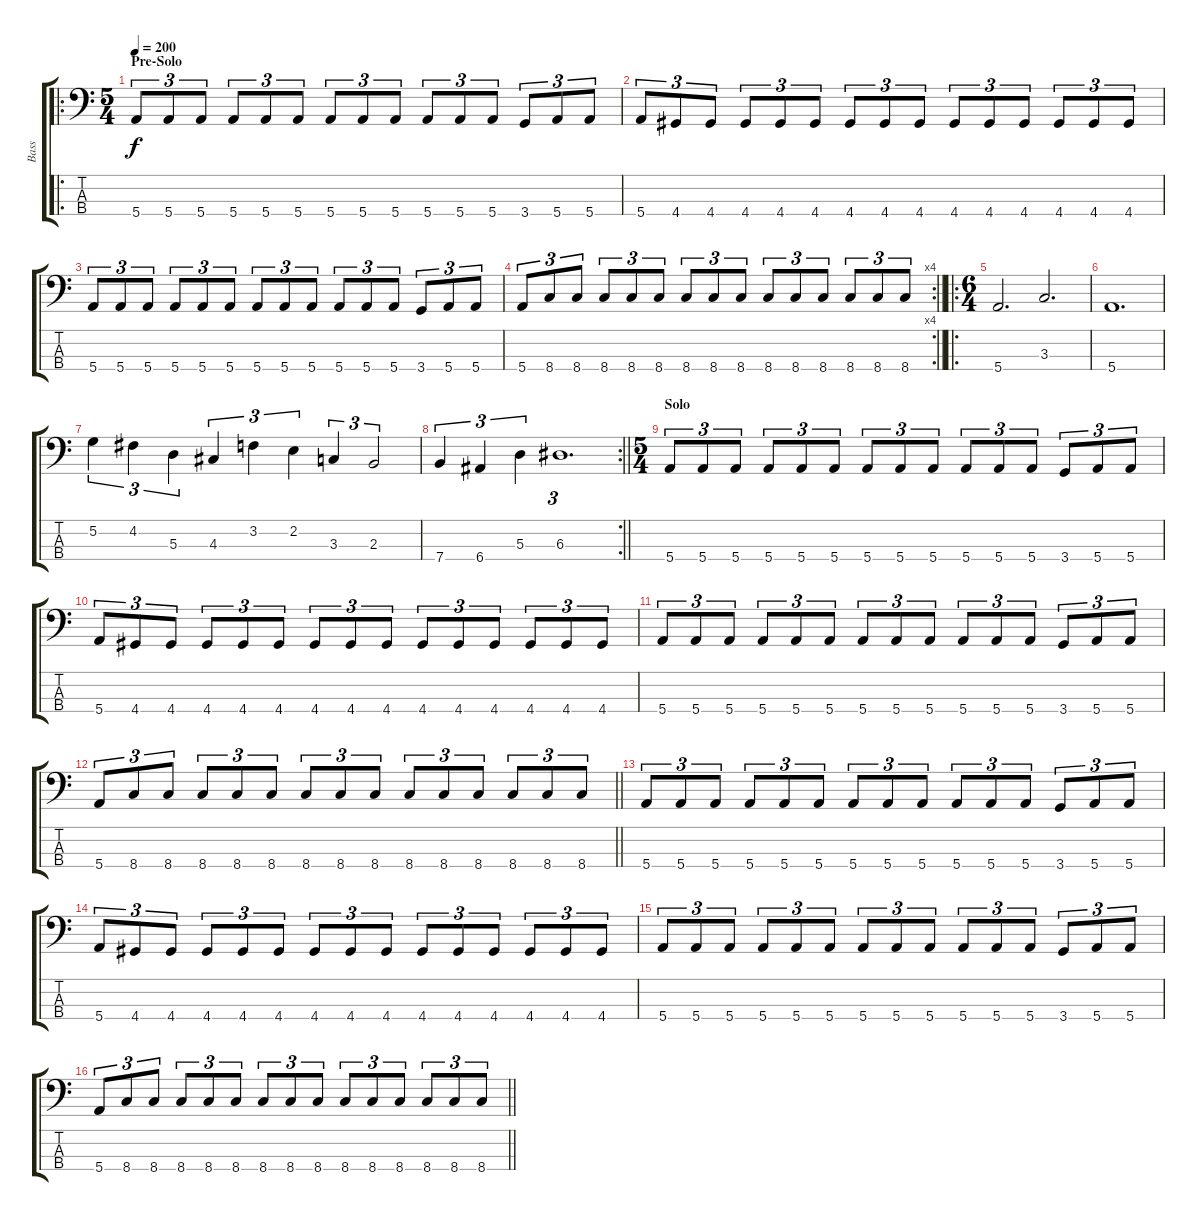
\track ("Bass" "Bass") {instrument electricbassfinger}
\staff {score tabs}
\tuning (G2 D2 A1 E1) {hide}
\ro
\ts (5 4)
\section ("" "Pre-Solo")
\tempo 200
\clef f4
\ks c
5.4.8{tu (3 2) dy f} 5.4.8{tu (3 2)} 5.4.8{tu (3 2)} 5.4.8{tu (3 2)} 5.4.8{tu (3 2)} 5.4.8{tu (3 2)} 5.4.8{tu (3 2)} 5.4.8{tu (3 2)} 5.4.8{tu (3 2)} 5.4.8{tu (3 2)} 5.4.8{tu (3 2)} 5.4.8{tu (3 2)} 3.4.8{tu (3 2)} 5.4.8{tu (3 2)} 5.4.8{tu (3 2)} |
5.4.8{tu (3 2)} 4.4.8{tu (3 2)} 4.4.8{tu (3 2)} 4.4.8{tu (3 2)} 4.4.8{tu (3 2)} 4.4.8{tu (3 2)} 4.4.8{tu (3 2)} 4.4.8{tu (3 2)} 4.4.8{tu (3 2)} 4.4.8{tu (3 2)} 4.4.8{tu (3 2)} 4.4.8{tu (3 2)} 4.4.8{tu (3 2)} 4.4.8{tu (3 2)} 4.4.8{tu (3 2)} |
5.4.8{tu (3 2)} 5.4.8{tu (3 2)} 5.4.8{tu (3 2)} 5.4.8{tu (3 2)} 5.4.8{tu (3 2)} 5.4.8{tu (3 2)} 5.4.8{tu (3 2)} 5.4.8{tu (3 2)} 5.4.8{tu (3 2)} 5.4.8{tu (3 2)} 5.4.8{tu (3 2)} 5.4.8{tu (3 2)} 3.4.8{tu (3 2)} 5.4.8{tu (3 2)} 5.4.8{tu (3 2)} |
\rc 4
\barLineRight lightlight
5.4.8{tu (3 2)} 8.4.8{tu (3 2)} 8.4.8{tu (3 2)} 8.4.8{tu (3 2)} 8.4.8{tu (3 2)} 8.4.8{tu (3 2)} 8.4.8{tu (3 2)} 8.4.8{tu (3 2)} 8.4.8{tu (3 2)} 8.4.8{tu (3 2)} 8.4.8{tu (3 2)} 8.4.8{tu (3 2)} 8.4.8{tu (3 2)} 8.4.8{tu (3 2)} 8.4.8{tu (3 2)} |
\ro
\ts (6 4)
5.4.2{d} 3.3.2{d} |
5.4.1{d} |
5.2.4{tu (3 2)} 4.2.4{tu (3 2)} 5.3.4{tu (3 2)} 4.3.4{tu (3 2)} 3.2.4{tu (3 2)} 2.2.4{tu (3 2)} 3.3.4{tu (3 2)} 2.3.2{tu (3 2)} |
\rc 2
\barLineRight lightlight
7.4.4{tu (3 2)} 6.4.4{tu (3 2)} 5.3.4{tu (3 2)} 6.3.1{d tu (3 2)} |
\ts (5 4)
\section ("" "Solo")
5.4.8{tu (3 2)} 5.4.8{tu (3 2)} 5.4.8{tu (3 2)} 5.4.8{tu (3 2)} 5.4.8{tu (3 2)} 5.4.8{tu (3 2)} 5.4.8{tu (3 2)} 5.4.8{tu (3 2)} 5.4.8{tu (3 2)} 5.4.8{tu (3 2)} 5.4.8{tu (3 2)} 5.4.8{tu (3 2)} 3.4.8{tu (3 2)} 5.4.8{tu (3 2)} 5.4.8{tu (3 2)} |
5.4.8{tu (3 2)} 4.4.8{tu (3 2)} 4.4.8{tu (3 2)} 4.4.8{tu (3 2)} 4.4.8{tu (3 2)} 4.4.8{tu (3 2)} 4.4.8{tu (3 2)} 4.4.8{tu (3 2)} 4.4.8{tu (3 2)} 4.4.8{tu (3 2)} 4.4.8{tu (3 2)} 4.4.8{tu (3 2)} 4.4.8{tu (3 2)} 4.4.8{tu (3 2)} 4.4.8{tu (3 2)} |
5.4.8{tu (3 2)} 5.4.8{tu (3 2)} 5.4.8{tu (3 2)} 5.4.8{tu (3 2)} 5.4.8{tu (3 2)} 5.4.8{tu (3 2)} 5.4.8{tu (3 2)} 5.4.8{tu (3 2)} 5.4.8{tu (3 2)} 5.4.8{tu (3 2)} 5.4.8{tu (3 2)} 5.4.8{tu (3 2)} 3.4.8{tu (3 2)} 5.4.8{tu (3 2)} 5.4.8{tu (3 2)} |
\barLineRight lightlight
5.4.8{tu (3 2)} 8.4.8{tu (3 2)} 8.4.8{tu (3 2)} 8.4.8{tu (3 2)} 8.4.8{tu (3 2)} 8.4.8{tu (3 2)} 8.4.8{tu (3 2)} 8.4.8{tu (3 2)} 8.4.8{tu (3 2)} 8.4.8{tu (3 2)} 8.4.8{tu (3 2)} 8.4.8{tu (3 2)} 8.4.8{tu (3 2)} 8.4.8{tu (3 2)} 8.4.8{tu (3 2)} |
5.4.8{tu (3 2)} 5.4.8{tu (3 2)} 5.4.8{tu (3 2)} 5.4.8{tu (3 2)} 5.4.8{tu (3 2)} 5.4.8{tu (3 2)} 5.4.8{tu (3 2)} 5.4.8{tu (3 2)} 5.4.8{tu (3 2)} 5.4.8{tu (3 2)} 5.4.8{tu (3 2)} 5.4.8{tu (3 2)} 3.4.8{tu (3 2)} 5.4.8{tu (3 2)} 5.4.8{tu (3 2)} |
5.4.8{tu (3 2)} 4.4.8{tu (3 2)} 4.4.8{tu (3 2)} 4.4.8{tu (3 2)} 4.4.8{tu (3 2)} 4.4.8{tu (3 2)} 4.4.8{tu (3 2)} 4.4.8{tu (3 2)} 4.4.8{tu (3 2)} 4.4.8{tu (3 2)} 4.4.8{tu (3 2)} 4.4.8{tu (3 2)} 4.4.8{tu (3 2)} 4.4.8{tu (3 2)} 4.4.8{tu (3 2)} |
5.4.8{tu (3 2)} 5.4.8{tu (3 2)} 5.4.8{tu (3 2)} 5.4.8{tu (3 2)} 5.4.8{tu (3 2)} 5.4.8{tu (3 2)} 5.4.8{tu (3 2)} 5.4.8{tu (3 2)} 5.4.8{tu (3 2)} 5.4.8{tu (3 2)} 5.4.8{tu (3 2)} 5.4.8{tu (3 2)} 3.4.8{tu (3 2)} 5.4.8{tu (3 2)} 5.4.8{tu (3 2)} |
\barLineRight lightlight
5.4.8{tu (3 2)} 8.4.8{tu (3 2)} 8.4.8{tu (3 2)} 8.4.8{tu (3 2)} 8.4.8{tu (3 2)} 8.4.8{tu (3 2)} 8.4.8{tu (3 2)} 8.4.8{tu (3 2)} 8.4.8{tu (3 2)} 8.4.8{tu (3 2)} 8.4.8{tu (3 2)} 8.4.8{tu (3 2)} 8.4.8{tu (3 2)} 8.4.8{tu (3 2)} 8.4.8{tu (3 2)}
